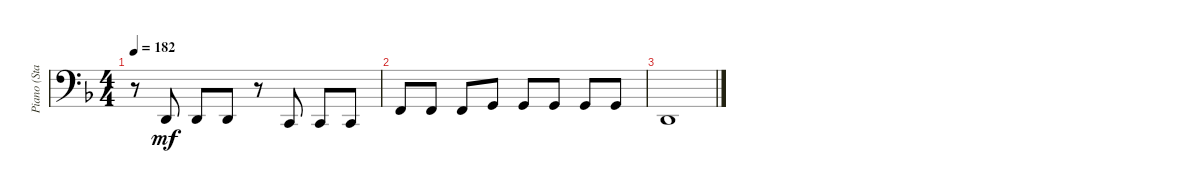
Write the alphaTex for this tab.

\track ("Piano (Staff 2)" "Piano (Sta") {instrument acousticgrandpiano}
\staff {score}
\tuning (E4 B3 G3 D3 A2 E2 B1) {hide}
\ts (4 4)
\tempo 182
\clef f4
\ks f
r.8{dy mf} 3.7.8 3.7.8 3.7.8 r.8 1.7.8 1.7.8 1.7.8 |
1.6.8 1.6.8 1.6.8 3.6.8 3.6.8 3.6.8 3.6.8 3.6.8 |
3.7.1
